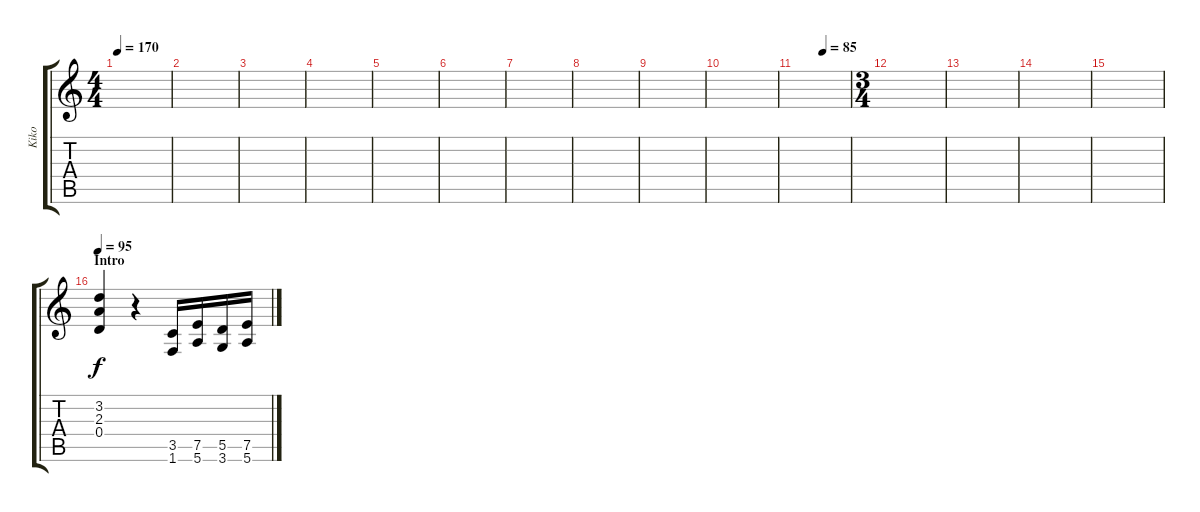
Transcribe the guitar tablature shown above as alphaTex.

\track ("Kiko" "Kiko") {instrument overdrivenguitar}
\staff {score tabs}
\tuning (E4 B3 G3 D3 A2 E2) {hide}
\ts (4 4)
\tempo 170
\clef g2
\ks c
|
|
|
|
|
|
|
|
|
|
\tempo (85 0.5)
|
\ts (3 4)
|
|
|
|
\section ("" "Intro")
\tempo 95
(3.2 2.3 0.4).4 r.4 (3.5 1.6).16 (7.5 5.6).16 (5.5 3.6).16 (7.5 5.6).16
